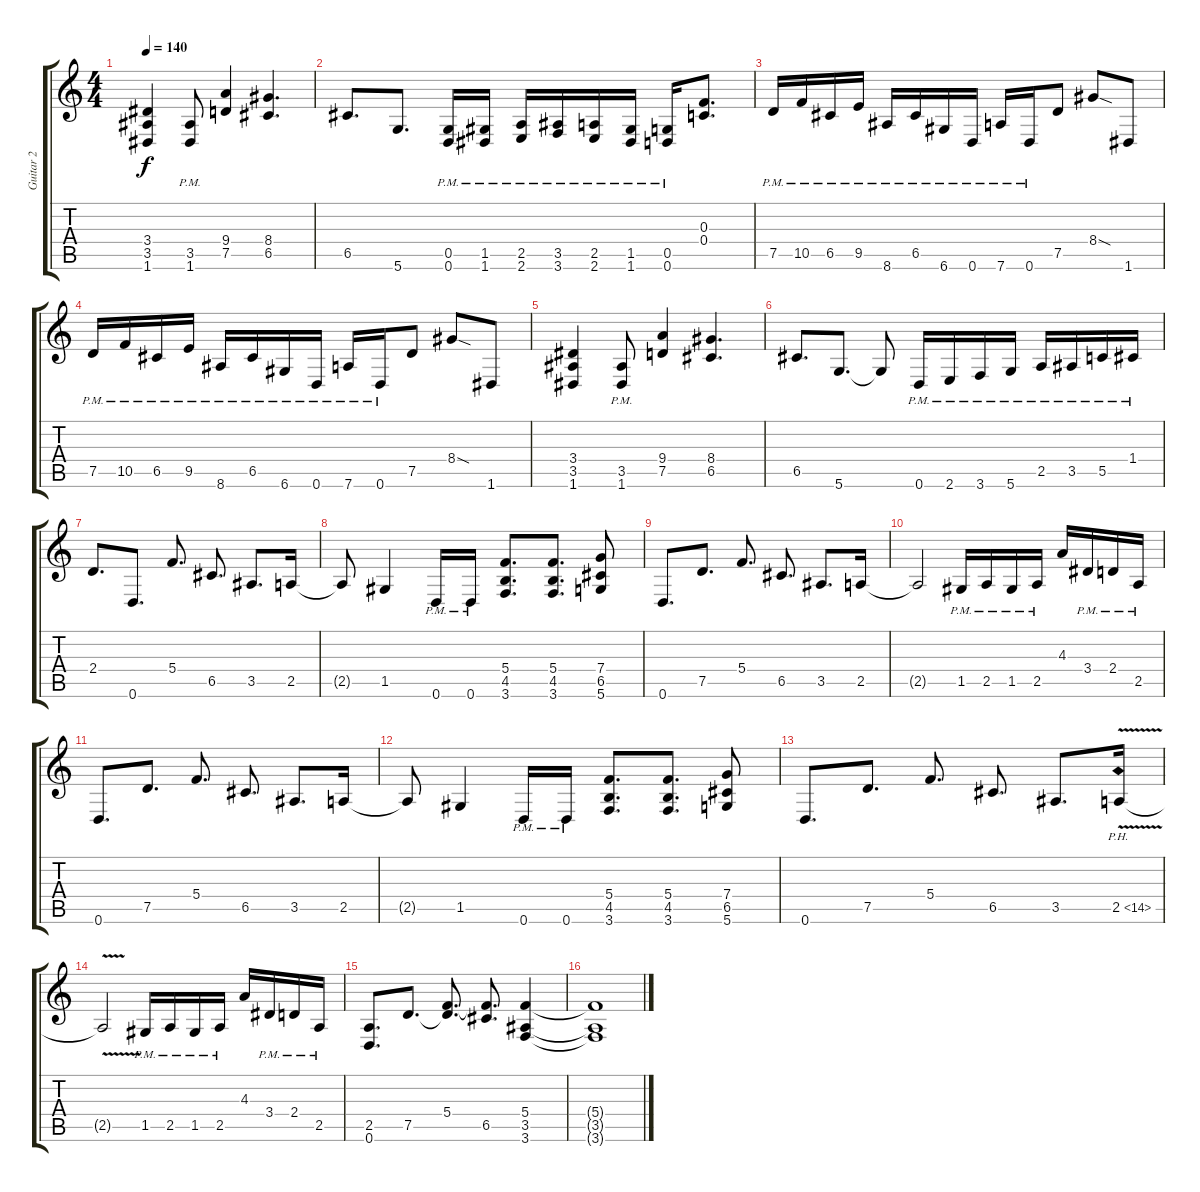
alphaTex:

\track ("Guitar 2" "Guitar 2") {instrument distortionguitar}
\staff {score tabs}
\tuning (D4 A3 F3 C3 G2 D2) {hide}
\ts (4 4)
\tempo 140
\clef g2
\ks c
(3.4 3.5 1.6).4{dy f} (3.5{pm} 1.6{pm}).8 (9.4 7.5).4 (8.4 6.5).4{d} |
6.5.8{d} 5.6.8{d} (0.5{pm} 0.6{pm}).16 (1.5{pm} 1.6{pm}).16 (2.5{pm} 2.6{pm}).16 (3.5{pm} 3.6{pm}).16 (2.5{pm} 2.6{pm}).16 (1.5{pm} 1.6{pm}).16 (0.5{pm} 0.6{pm}).16 (0.3 0.4).8{d} |
7.5{pm}.16 10.5{pm}.16 6.5{pm}.16 9.5{pm}.16 8.6{pm}.16 6.5{pm}.16 6.6{pm}.16 0.6{pm}.16 7.6{pm}.16 0.6{pm}.16 7.5.8 8.4{sod}.8 1.6.8 |
7.5{pm}.16 10.5{pm}.16 6.5{pm}.16 9.5{pm}.16 8.6{pm}.16 6.5{pm}.16 6.6{pm}.16 0.6{pm}.16 7.6{pm}.16 0.6{pm}.16 7.5.8 8.4{sod}.8 1.6.8 |
(3.4 3.5 1.6).4 (3.5{pm} 1.6{pm}).8 (9.4 7.5).4 (8.4 6.5).4{d} |
6.5.8{d} 5.6.8{d} 5.6{t}.8 0.6{pm}.16 2.6{pm}.16 3.6{pm}.16 5.6{pm}.16 2.5{pm}.16 3.5{pm}.16 5.5{pm}.16 1.4{pm}.16 |
2.4.8{d} 0.6.8{d} 5.4.8{d} 6.5.8{d} 3.5.8{d} 2.5.16 |
2.5{t}.8 1.5.4 0.6{pm}.16 0.6{pm}.16 (5.4 4.5 3.6).8{d} (5.4 4.5 3.6).8{d} (7.4 6.5 5.6).8 |
0.6.8{d} 7.5.8{d} 5.4.8{d} 6.5.8{d} 3.5.8{d} 2.5.16 |
2.5{t}.2 1.5{pm}.16 2.5{pm}.16 1.5{pm}.16 2.5{pm}.16 4.3.16 3.4{pm}.16 2.4{pm}.16 2.5{pm}.16 |
0.6.8{d} 7.5.8{d} 5.4.8{d} 6.5.8{d} 3.5.8{d} 2.5.16 |
2.5{t}.8 1.5.4 0.6{pm}.16 0.6{pm}.16 (5.4 4.5 3.6).8{d} (5.4 4.5 3.6).8{d} (7.4 6.5 5.6).8 |
0.6.8{d} 7.5.8{d} 5.4.8{d} 6.5.8{d} 3.5.8{d} 2.5{ph 12 v}.16 |
2.5{t}.2 1.5{pm}.16 2.5{pm}.16 1.5{pm}.16 2.5{pm}.16 4.3.16 3.4{pm}.16 2.4{pm}.16 2.5{pm}.16 |
(2.5 0.6).8{d} 7.5.8{d} (5.4 7.5{t}).8{d} (5.4{t} 6.5).8{d} (5.4 3.5 3.6).4 |
(5.4{t} 3.5{t} 3.6{t}).1
